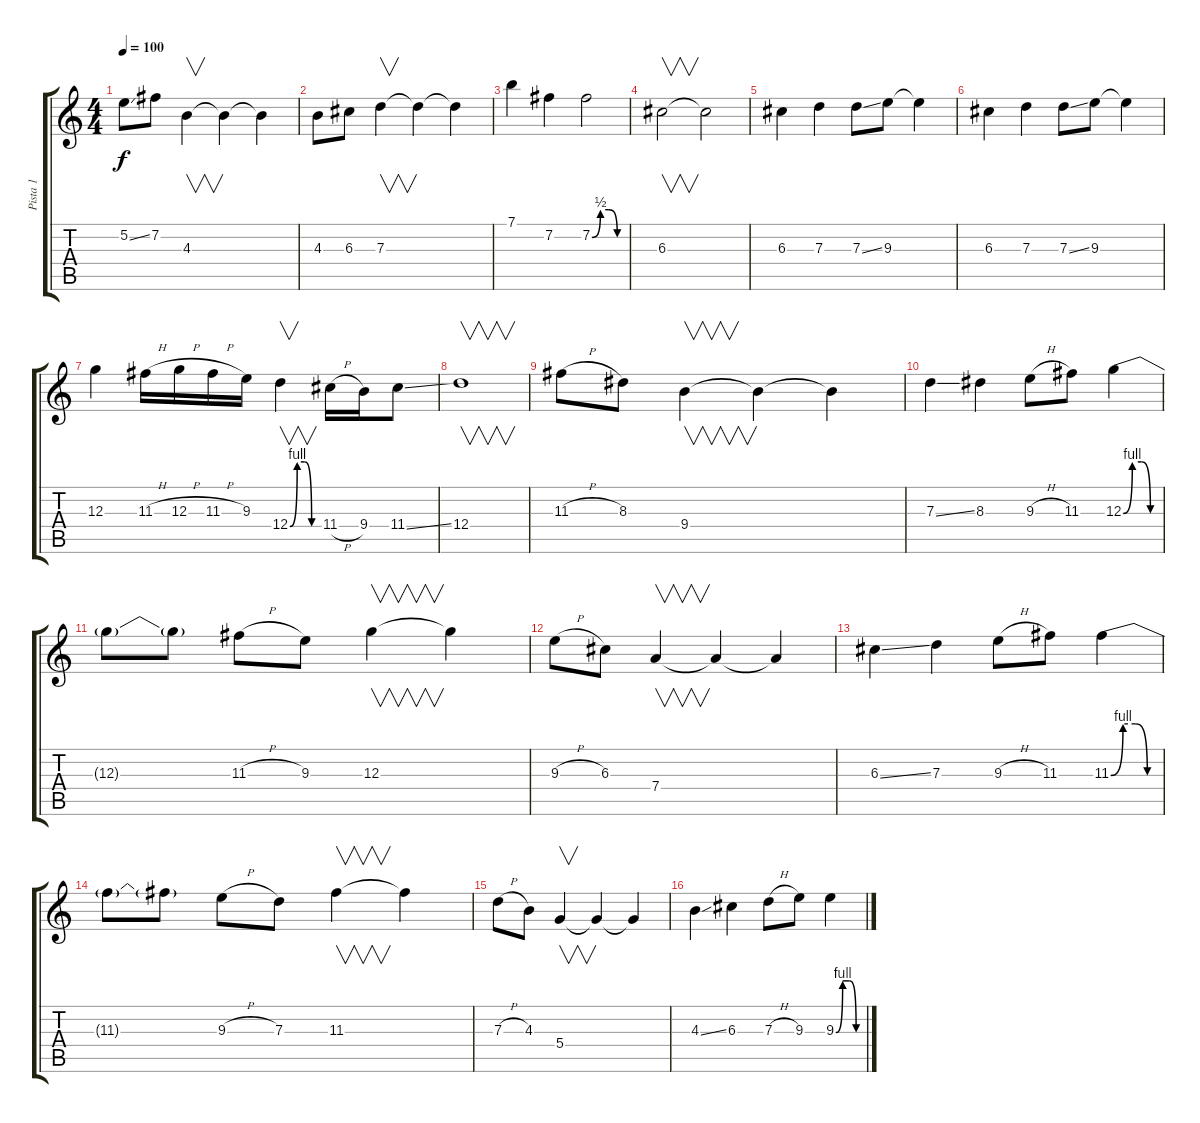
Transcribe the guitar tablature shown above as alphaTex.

\track ("Pista 1" "Pista 1") {instrument distortionguitar}
\staff {score tabs}
\tuning (E4 B3 G3 D3 A2 E2) {hide}
\ts (4 4)
\tempo 100
\clef g2
\ks c
5.2{ss}.8{dy f instrument distortionguitar} 7.2.8 4.3.4{v} 4.3{t}.4 4.3{t}.4 |
4.3.8 6.3.8 7.3.4{v} 7.3{t}.4 7.3{t}.4 |
7.1.4 7.2.4 7.2{be (custom 0 0 15 2 30 2 45 0 60 0)}.2 |
6.3.2{v} 6.3{t}.2 |
6.3.4 7.3.4 7.3{ss}.8 9.3.8 9.3{t}.4 |
6.3.4 7.3.4 7.3{ss}.8 9.3.8 9.3{t}.4 |
12.3.4 11.3{h}.16 12.3{h}.16 11.3{h}.16 9.3.16 12.4{be (custom 0 0 15 4 30 4 45 0 60 0)}.4{v} 11.4{h}.16 9.4.16 11.4{ss}.8 |
12.4.1{v} |
11.3{h}.8 8.3.8 9.4.4{v} 9.4{t}.4 9.4{t}.4 |
7.3{ss}.4 8.3.4 9.3{h}.8 11.3.8 12.3{be (custom 0 0 15 4 30 4 45 0 60 0)}.4 |
12.3{t}.8 12.3{t}.8 11.3{h}.8 9.3.8 12.3.4{v} 12.3{t}.4 |
9.3{h}.8 6.3.8 7.4.4{v} 7.4{t}.4 7.4{t}.4 |
6.3{ss}.4 7.3.4 9.3{h}.8 11.3.8 11.3{be (custom 0 0 15 4 30 4 45 0 60 0)}.4 |
11.3{t}.8 11.3{t}.8 9.3{h}.8 7.3.8 11.3.4{v} 11.3{t}.4 |
7.3{h}.8 4.3.8 5.4.4{v} 5.4{t}.4 5.4{t}.4 |
4.3{ss}.4 6.3.4 7.3{h}.8 9.3.8 9.3{be (custom 0 0 15 4 30 4 45 0 60 0)}.4
